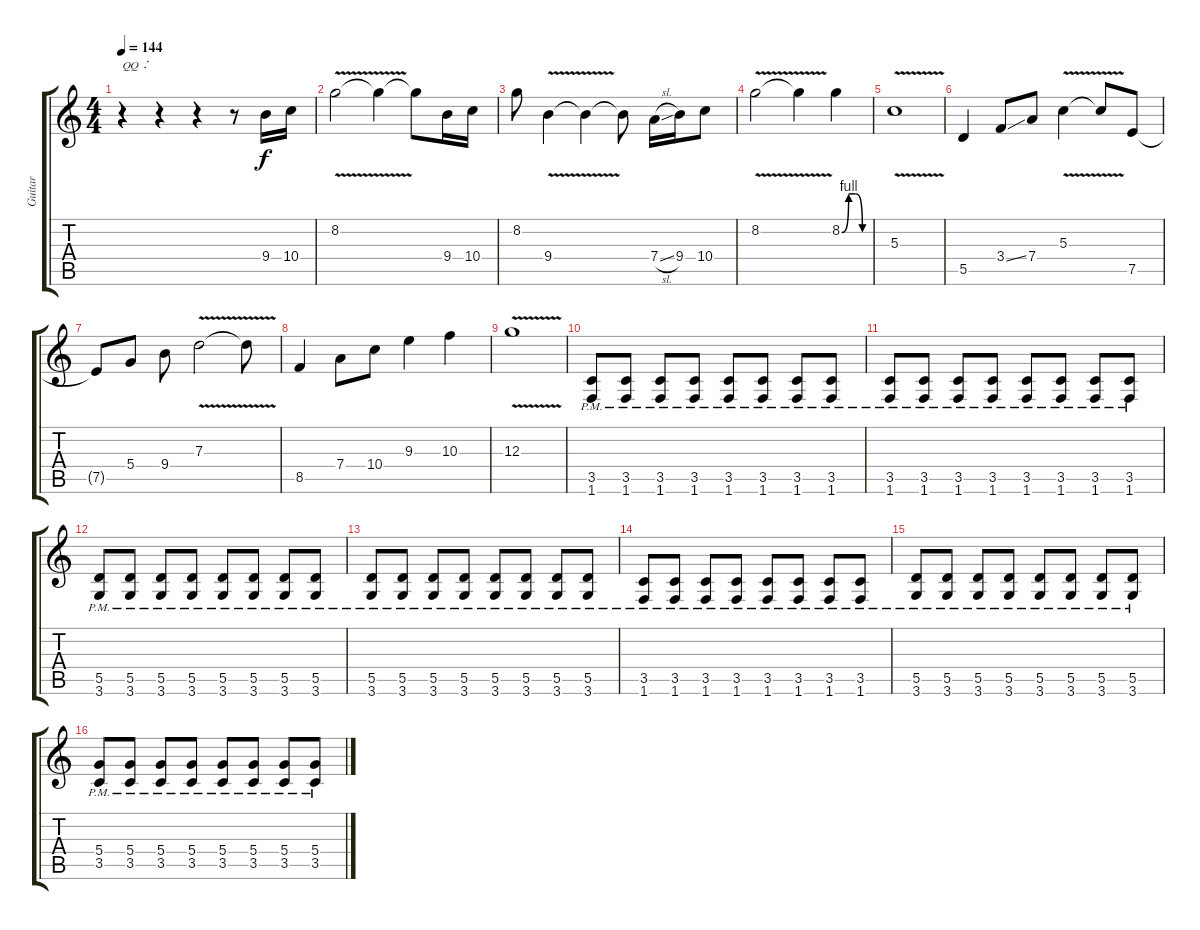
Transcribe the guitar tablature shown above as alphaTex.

\track ("Guitar" "Guitar") {instrument distortionguitar}
\staff {score tabs}
\tuning (E4 B3 G3 D3 A2 E2) {hide}
\ts (4 4)
\tempo 144
\clef g2
\ks c
r.4{txt "QQ：" dy f instrument distortionguitar} r.4 r.4 r.8 9.4.16 10.4.16 |
8.2{v}.2 8.2{t}.4 8.2{t}.8 9.4.16 10.4.16 |
8.2.8 9.4{v}.4 9.4{t}.4 9.4{t}.8 7.4{sl}.16 9.4.16 10.4.8 |
8.2{v}.2 8.2{t}.4 8.2{be (custom 0 0 15 4 30 4 45 0 60 0)}.4 |
5.3{v}.1 |
5.5.4 3.4{ss}.8 7.4.8 5.3{v}.4 5.3{t}.8 7.5.8 |
7.5{t}.8 5.4.8 9.4.8 7.3{v}.2 7.3{t}.8 |
8.5.4 7.4.8 10.4.8 9.3.4 10.3.4 |
12.3{v}.1 |
(3.5{pm} 1.6{pm}).8{volume 11 instrument distortionguitar} (3.5{pm} 1.6{pm}).8 (3.5{pm} 1.6{pm}).8 (3.5{pm} 1.6{pm}).8 (3.5{pm} 1.6{pm}).8 (3.5{pm} 1.6{pm}).8 (3.5{pm} 1.6{pm}).8 (3.5{pm} 1.6{pm}).8 |
(3.5{pm} 1.6{pm}).8 (3.5{pm} 1.6{pm}).8 (3.5{pm} 1.6{pm}).8 (3.5{pm} 1.6{pm}).8 (3.5{pm} 1.6{pm}).8 (3.5{pm} 1.6{pm}).8 (3.5{pm} 1.6{pm}).8 (3.5{pm} 1.6{pm}).8 |
(5.5{pm} 3.6{pm}).8 (5.5{pm} 3.6{pm}).8 (5.5{pm} 3.6{pm}).8 (5.5{pm} 3.6{pm}).8 (5.5{pm} 3.6{pm}).8 (5.5{pm} 3.6{pm}).8 (5.5{pm} 3.6{pm}).8 (5.5{pm} 3.6{pm}).8 |
(5.5{pm} 3.6{pm}).8 (5.5{pm} 3.6{pm}).8 (5.5{pm} 3.6{pm}).8 (5.5{pm} 3.6{pm}).8 (5.5{pm} 3.6{pm}).8 (5.5{pm} 3.6{pm}).8 (5.5{pm} 3.6{pm}).8 (5.5{pm} 3.6{pm}).8 |
(3.5{pm} 1.6{pm}).8 (3.5{pm} 1.6{pm}).8 (3.5{pm} 1.6{pm}).8 (3.5{pm} 1.6{pm}).8 (3.5{pm} 1.6{pm}).8 (3.5{pm} 1.6{pm}).8 (3.5{pm} 1.6{pm}).8 (3.5{pm} 1.6{pm}).8 |
(5.5{pm} 3.6{pm}).8 (5.5{pm} 3.6{pm}).8 (5.5{pm} 3.6{pm}).8 (5.5{pm} 3.6{pm}).8 (5.5{pm} 3.6{pm}).8 (5.5{pm} 3.6{pm}).8 (5.5{pm} 3.6{pm}).8 (5.5{pm} 3.6{pm}).8 |
(5.4{pm} 3.5{pm}).8 (5.4{pm} 3.5{pm}).8 (5.4{pm} 3.5{pm}).8 (5.4{pm} 3.5{pm}).8 (5.4{pm} 3.5{pm}).8 (5.4{pm} 3.5{pm}).8 (5.4{pm} 3.5{pm}).8 (5.4{pm} 3.5{pm}).8
